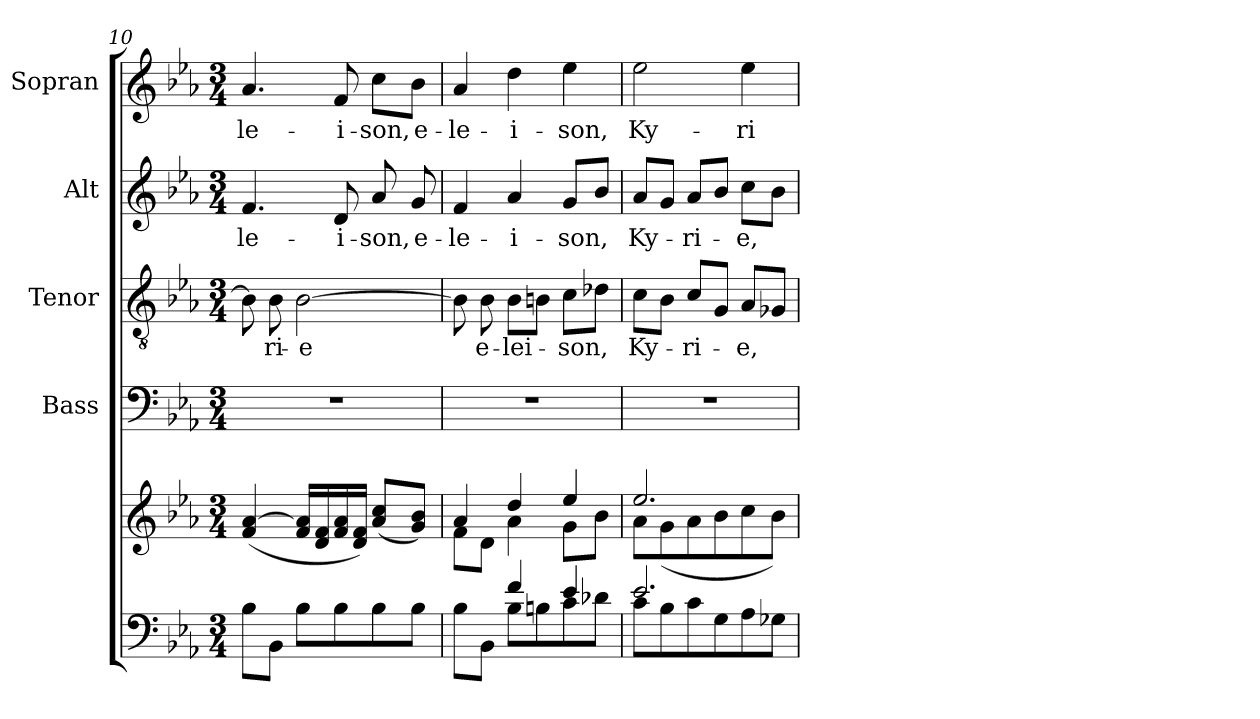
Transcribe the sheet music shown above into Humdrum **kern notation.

**kern	**kern	**kern	**kern	**text	**kern	**text	**kern	**text
*part5	*part5	*part4	*part3	*part3	*part2	*part2	*part1	*part1
*staff6	*staff5	*staff4	*staff3	*staff3	*staff2	*staff2	*staff1	*staff1
*	*	*I"Bass	*I"Tenor	*	*I"Alt	*	*I"Sopran	*
*	*	*I'B.	*I'T.	*	*I'A.	*	*I'S.	*
!!LO:PB:g=z
*clefF4	*clefG2	*clefF4	*clefGv2	*	*clefG2	*	*clefG2	*
*k[b-e-a-]	*k[b-e-a-]	*k[b-e-a-]	*k[b-e-a-]	*	*k[b-e-a-]	*	*k[b-e-a-]	*
*E-:	*E-:	*E-:	*E-:	*	*E-:	*	*E-:	*
*M3/4	*M3/4	*M3/4	*M3/4	*	*M3/4	*	*M3/4	*
=10	=10	=10	=10	=10	=10	=10	=10	=10
!	!	!	!	!	!	!LO:LY:b	!	!LO:LY:b
8B-\L	(<4f/ [>4a-/	2.r	8B-\]	.	4.f/	-le-	4.a-/	-le-
!	!	!	!	!LO:LY:b	!	!	!	!
8BB-\J	.	.	8B-\	-ri-	.	.	.	.
!	!	!	!	!LO:LY:b	!	!	!	!
8B-\L	16f/ 16a-/]LL	.	[2B-\	-e	.	.	.	.
.	16d/ 16f/	.	.	.	.	.	.	.
!	!	!	!	!	!	!LO:LY:b	!	!LO:LY:b
8B-\	16f/ 16a-/	.	.	.	8d/	-i-	8f/	-i-
.	16d/ 16f/JJ)	.	.	.	.	.	.	.
!	!	!	!	!	!	!LO:LY:b	!	!LO:LY:b
8B-\	(<8a-/ 8cc/L	.	.	.	8a-/	-son,	8cc\L	-son,
!	!	!	!	!	!	!LO:LY:b	!	!LO:LY:b
8B-\J	8g/ 8b-/J)	.	.	.	8g/	e-	8b-\J	e-
=11	=11	=11	=11	=11	=11	=11	=11	=11
*^	*^	*	*	*	*	*	*	*
!	!	!	!	!	!	!	!	!LO:LY:b	!	!LO:LY:b
4ryy	8B-\L	4a-/	8f\L	2.r	8B-\]	.	4f/	-le-	4a-/	-le-
!	!	!	!	!	!	!LO:LY:b	!	!	!	!
.	8BB-\J	.	8d\J	.	8B-\	e-	.	.	.	.
!	!	!	!	!	!	!LO:LY:b	!	!LO:LY:b	!	!LO:LY:b
4f/	8B-\L	4dd/	4a-\	.	8B-\L	-lei-	4a-/	-i-	4dd\	-i-
.	8Bn\	.	.	.	8Bn\J	.	.	.	.	.
!	!	!	!	!	!	!LO:LY:b	!	!LO:LY:b	!	!LO:LY:b
4e-/	8c\	4ee-/	8g\L	.	8c\L	-son,	8g/L	-son,	4ee-\	-son,
.	8d-X\J	.	8b-\J	.	8d-X\J	.	8b-/J	.	.	.
=12	=12	=12	=12	=12	=12	=12	=12	=12	=12	=12
!	!	!	!	!	!	!LO:LY:b	!	!LO:LY:b	!	!LO:LY:b
2.e-/	8c\L	2.ee-/	8a-\L	2.r	8c\L	Ky-	8a-/L	Ky-	2ee-\	Ky-
.	8B-\	.	(>8g\	.	8B-\J	.	8g/J	.	.	.
!	!	!	!	!	!	!LO:LY:b	!	!LO:LY:b	!	!
.	8c\	.	8a-\	.	8c/L	-ri-	8a-/L	-ri-	.	.
.	8G\	.	8b-\	.	8G/J	.	8b-/J	.	.	.
!	!	!	!	!	!	!LO:LY:b	!	!LO:LY:b	!	!LO:LY:b
.	8A-\	.	8cc\	.	8A-/L	-e,	8cc\L	-e,	4ee-\	-ri-
.	8G-X\J	.	8b-\J)	.	8G-X/J	.	8b-\J	.	.	.
*v	*v	*	*	*	*	*	*	*	*	*
*	*v	*v	*	*	*	*	*	*	*
=	=	=	=	=	=	=	=	=
*-	*-	*-	*-	*-	*-	*-	*-	*-
